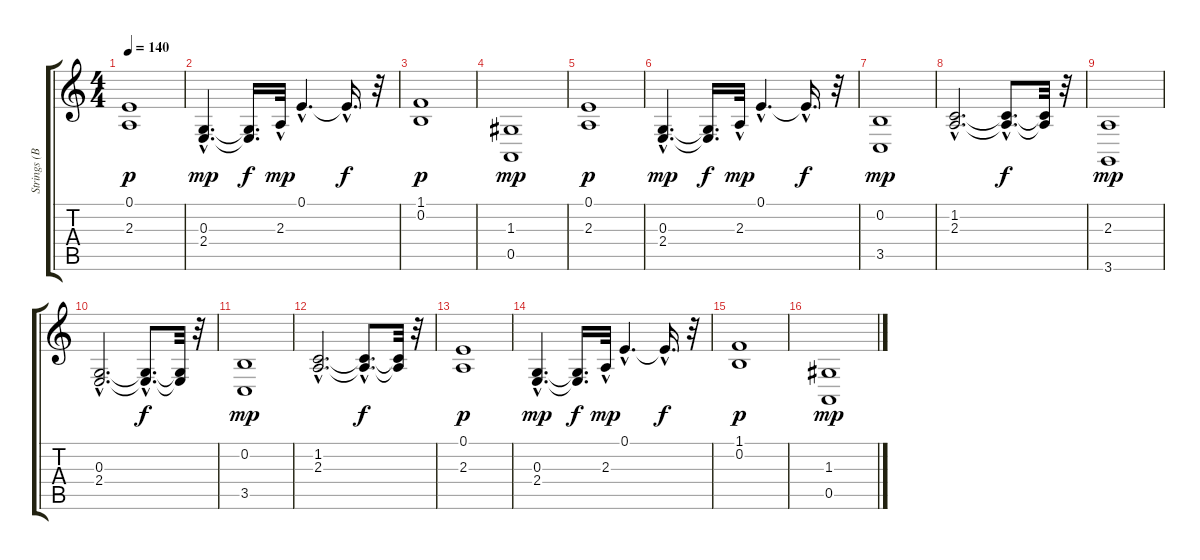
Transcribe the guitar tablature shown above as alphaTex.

\track ("Strings (BB)" "Strings (B") {instrument stringensemble2}
\staff {score tabs}
\tuning (E4 B3 G3 D3 A2 E2) {hide}
\ts (4 4)
\tempo 140
\clef g2
\ks c
(0.1 2.3).1{dy p volume 11} |
(0.3{hac} 2.4{hac}).4{d dy mp} (0.3{t} 2.4{t}).16{d dy f} 2.3{hac}.32{dy mp} 0.1{hac}.4{d} 0.1{hac t}.16{d dy f} r.32 |
(1.1 0.2).1{dy p} |
(1.3 0.5).1{dy mp} |
(0.1 2.3).1{dy p} |
(0.3{hac} 2.4{hac}).4{d dy mp} (0.3{t} 2.4{t}).16{d dy f} 2.3{hac}.32{dy mp} 0.1{hac}.4{d} 0.1{hac t}.16{d dy f} r.32 |
(0.2 3.5).1{dy mp volume 11} |
(1.2{hac} 2.3{hac}).2{d volume 10} (1.2{hac t} 2.3{hac t}).8{d dy f} (1.2{t} 2.3{t}).32 r.32 |
(2.3 3.6).1{dy mp volume 9} |
(0.3{hac} 2.4{hac}).2{d volume 9} (0.3{hac t} 2.4{hac t}).8{d dy f} (0.3{t} 2.4{t}).32 r.32 |
(0.2 3.5).1{dy mp} |
(1.2{hac} 2.3{hac}).2{d} (1.2{hac t} 2.3{hac t}).8{d dy f} (1.2{t} 2.3{t}).32 r.32 |
(0.1 2.3).1{dy p} |
(0.3{hac} 2.4{hac}).4{d dy mp} (0.3{t} 2.4{t}).16{d dy f} 2.3{hac}.32{dy mp} 0.1{hac}.4{d} 0.1{hac t}.16{d dy f} r.32 |
(1.1 0.2).1{dy p} |
(1.3 0.5).1{dy mp}
